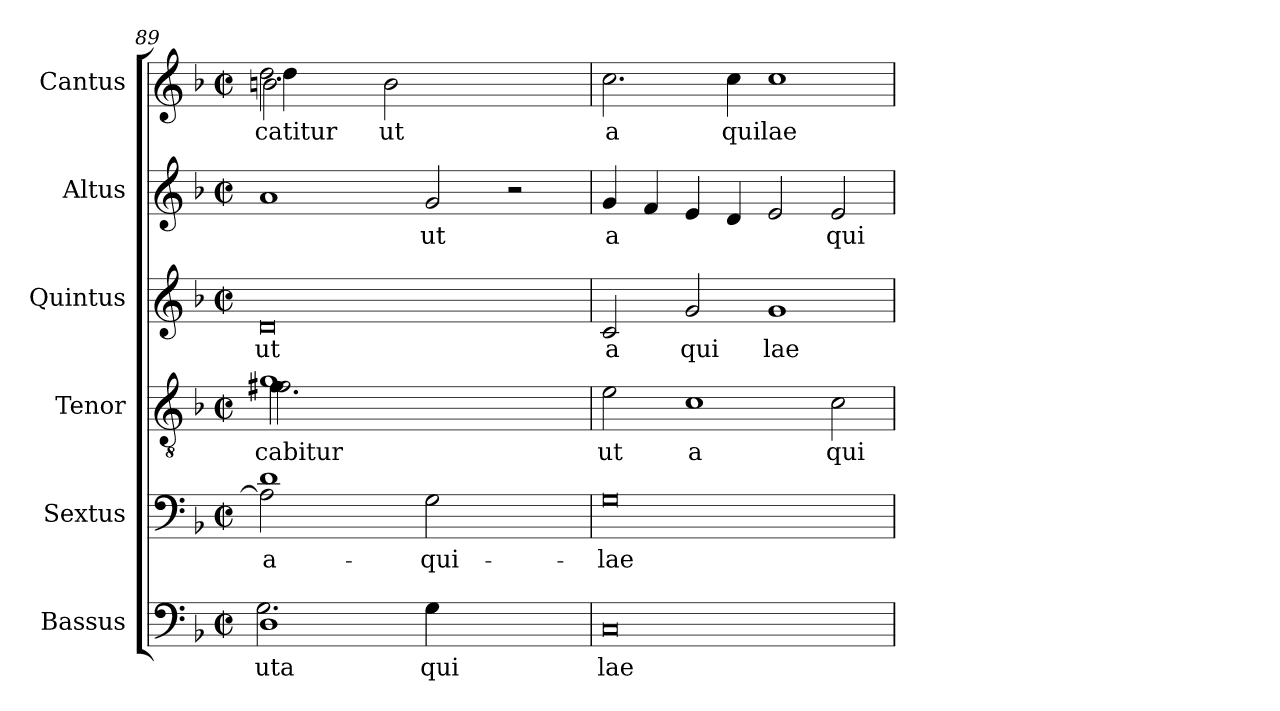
**kern	**text	**kern	**text	**kern	**text	**kern	**text	**kern	**text	**kern	**text
*part6	*part6	*part5	*part5	*part4	*part4	*part3	*part3	*part2	*part2	*part1	*part1
*staff6	*staff6	*staff5	*staff5	*staff4	*staff4	*staff3	*staff3	*staff2	*staff2	*staff1	*staff1
*I"Bassus	*	*I"Sextus	*	*I"Tenor	*	*I"Quintus	*	*I"Altus	*	*I"Cantus	*
*I'Bassus	*	*I'Sextus	*	*I'Tenor	*	*I'Quintus	*	*I'Altus	*	*I'Cantus	*
!!LO:PB:g=z
*clefF4	*	*clefF4	*	*clefGv2	*	*clefG2	*	*clefG2	*	*clefG2	*
*k[b-]	*	*k[b-]	*	*k[b-]	*	*k[b-]	*	*k[b-]	*	*k[b-]	*
*F:	*	*F:	*	*F:	*	*F:	*	*F:	*	*F:	*
*M2/2	*	*M2/2	*	*M2/2	*	*M2/2	*	*M2/2	*	*M2/2	*
*met(c|)	*	*met(c|)	*	*met(c|)	*	*met(c|)	*	*met(c|)	*	*met(c|)	*
=89	=89	=89	=89	=89	=89	=89	=89	=89	=89	=89	=89
*^	*	*	*	*	*	*	*	*	*	*	*
!	!	!LO:LY:b:cj	!	!LO:LY:b:cj	!	!LO:LY:b:cj	!	!LO:LY:b:cj	!	!	!	!LO:LY:b:cj
*	*	*	*^	*	*^	*	*	*	*	*	*^	*
*	*	*	*	*	*	*	*^	*	*	*	*	*	*	*^	*
1D	2.G\	uta	1d	2A\]	a-	1g	2.f#X\	4f#\	-cabitur	0d	ut	1a	.	2.dd\	2bn\	4dd\	catitur
.	.	.	.	.	.	.	.	1ryy	.	.	.	.	.	.	.	2.ryy	.
.	.	.	.	2ryy	.	.	.	.	.	.	.	.	.	.	2.ryy	.	.
!	!	!	!	!	!	!	!	!	!	!	!	!	!	!	!	!	!LO:LY:b:cj
.	2.ryy	.	.	.	.	.	1ryy	.	.	.	.	.	.	2b\	.	.	ut
!	!	!LO:LY:b:cj	!	!	!LO:LY:b:cj	!	!	!	!	!	!	!	!LO:LY:b:cj	!	!	!	!
4G\	.	qui	2G\	1ryy	-qui-	1ryy	.	.	.	.	.	2g/	ut	.	.	1ryy	.
2.ryy	.	.	.	.	.	.	.	2.ryy	.	.	.	.	.	2.ryy	2.ryy	.	.
.	2ryy	.	2ryy	.	.	.	.	.	.	.	.	2r	.	.	.	.	.
.	.	.	.	.	.	.	4ryy	.	.	.	.	.	.	.	.	.	.
*v	*v	*	*	*	*	*	*v	*v	*	*	*	*	*	*v	*v	*v	*
*	*	*v	*v	*	*	*	*	*	*	*	*	*	*
=90	=90	=90	=90	=90	=90	=90	=90	=90	=90	=90	=90	=90
!	!LO:LY:b:cj	!	!LO:LY:b:cj	!	!	!LO:LY:b:cj	!	!LO:LY:b:cj	!	!LO:LY:b:cj	!	!LO:LY:b:cj
*	*	*	*	*v	*v	*	*	*	*	*	*	*
0C	lae	0G	-lae	2e\	ut	2c/	a	4g/	a-	2.cc\	a
!	!	!	!	!	!	!	!	!	!LO:LY:b:cj	!	!
.	.	.	.	.	.	.	.	4f/	--	.	.
!	!	!	!	!	!LO:LY:b:cj	!	!LO:LY:b:cj	!	!LO:LY:b:cj	!	!
.	.	.	.	1c	a	2g/	qui	4e/	--	.	.
!	!	!	!	!	!	!	!	!	!LO:LY:b:cj	!	!LO:LY:b:cj
.	.	.	.	.	.	.	.	4d/	--	4cc\	quilae
!	!	!	!	!	!	!	!LO:LY:b:cj	!	!LO:LY:b:cj	!	!LO:LY:b:cj
.	.	.	.	.	.	1g	lae	2e/	--	1cc	.
!	!	!	!	!	!LO:LY:b:cj	!	!	!	!LO:LY:b:cj	!	!
.	.	.	.	2c\	qui	.	.	2e/	-qui-	.	.
=	=	=	=	=	=	=	=	=	=	=	=
*-	*-	*-	*-	*-	*-	*-	*-	*-	*-	*-	*-
